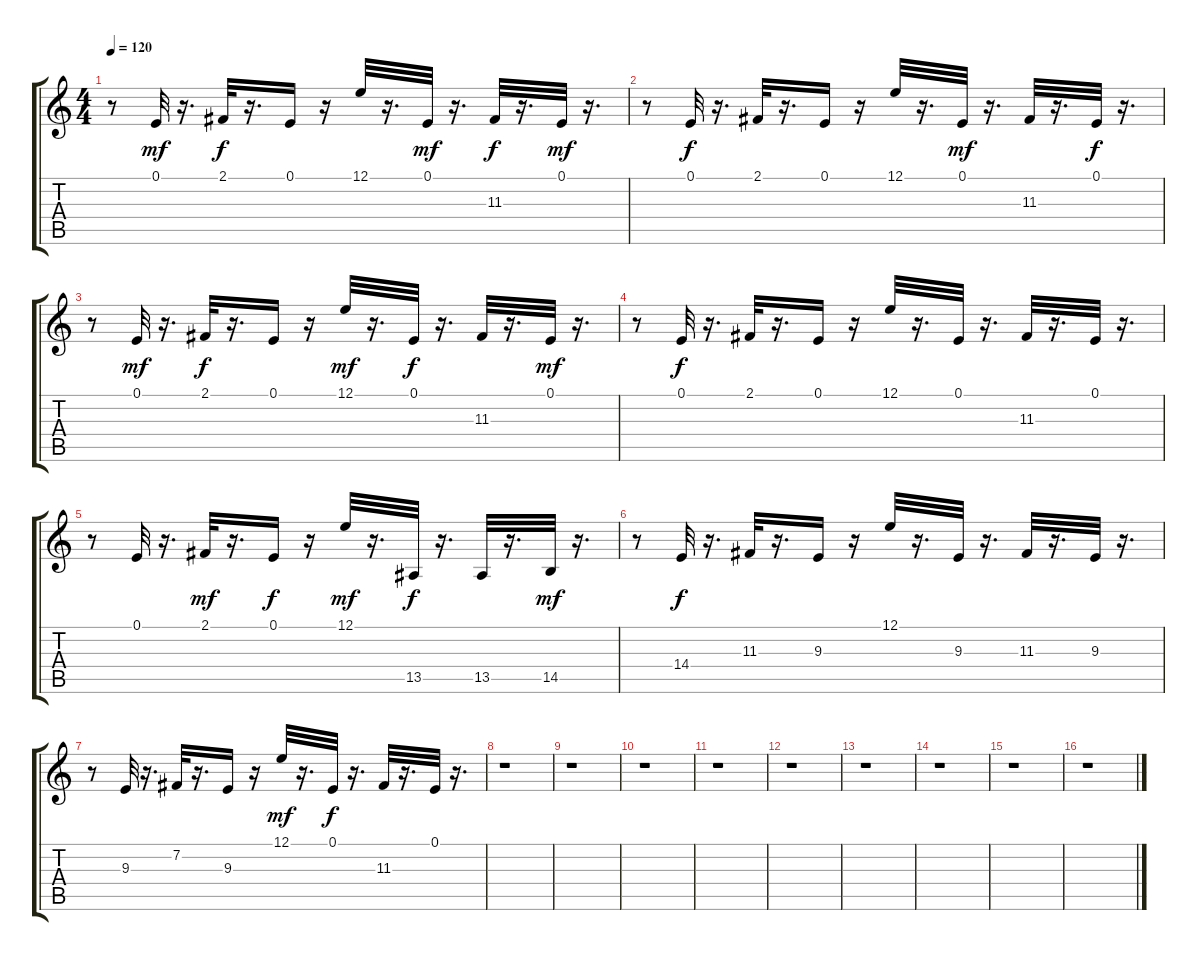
\track "" {instrument pad3polysynth}
\staff {score tabs}
\tuning (E4 B3 G3 D3 A2 E2) {hide}
\ts (4 4)
\tempo 120
\clef g2
\ks c
r.8{dy mf} 0.1.32 r.16{d} 2.1.32{dy f} r.16{d} 0.1.16 r.16 12.1.32 r.16{d} 0.1.32{dy mf} r.16{d} 11.3.32{dy f} r.16{d} 0.1.32{dy mf} r.16{d} |
r.8 0.1.32{dy f} r.16{d} 2.1.32 r.16{d} 0.1.16 r.16 12.1.32 r.16{d} 0.1.32{dy mf} r.16{d} 11.3.32 r.16{d} 0.1.32{dy f} r.16{d} |
r.8 0.1.32{dy mf} r.16{d} 2.1.32{dy f} r.16{d} 0.1.16 r.16 12.1.32{dy mf} r.16{d} 0.1.32{dy f} r.16{d} 11.3.32 r.16{d} 0.1.32{dy mf} r.16{d} |
r.8 0.1.32{dy f} r.16{d} 2.1.32 r.16{d} 0.1.16 r.16 12.1.32 r.16{d} 0.1.32 r.16{d} 11.3.32 r.16{d} 0.1.32 r.16{d} |
r.8 0.1.32 r.16{d} 2.1.32{dy mf} r.16{d} 0.1.16{dy f} r.16 12.1.32{dy mf} r.16{d} 13.5.32{dy f} r.16{d} 13.5.32 r.16{d} 14.5.32{dy mf} r.16{d} |
r.8 14.4.32{dy f} r.16{d} 11.3.32 r.16{d} 9.3.16 r.16 12.1.32 r.16{d} 9.3.32 r.16{d} 11.3.32 r.16{d} 9.3.32 r.16{d} |
r.8 9.3.32 r.16{d} 7.2.32 r.16{d} 9.3.16 r.16 12.1.32{dy mf} r.16{d} 0.1.32{dy f} r.16{d} 11.3.32 r.16{d} 0.1.32 r.16{d} |
r.1 |
r.1 |
r.1 |
r.1 |
r.1 |
r.1 |
r.1 |
r.1 |
r.1
